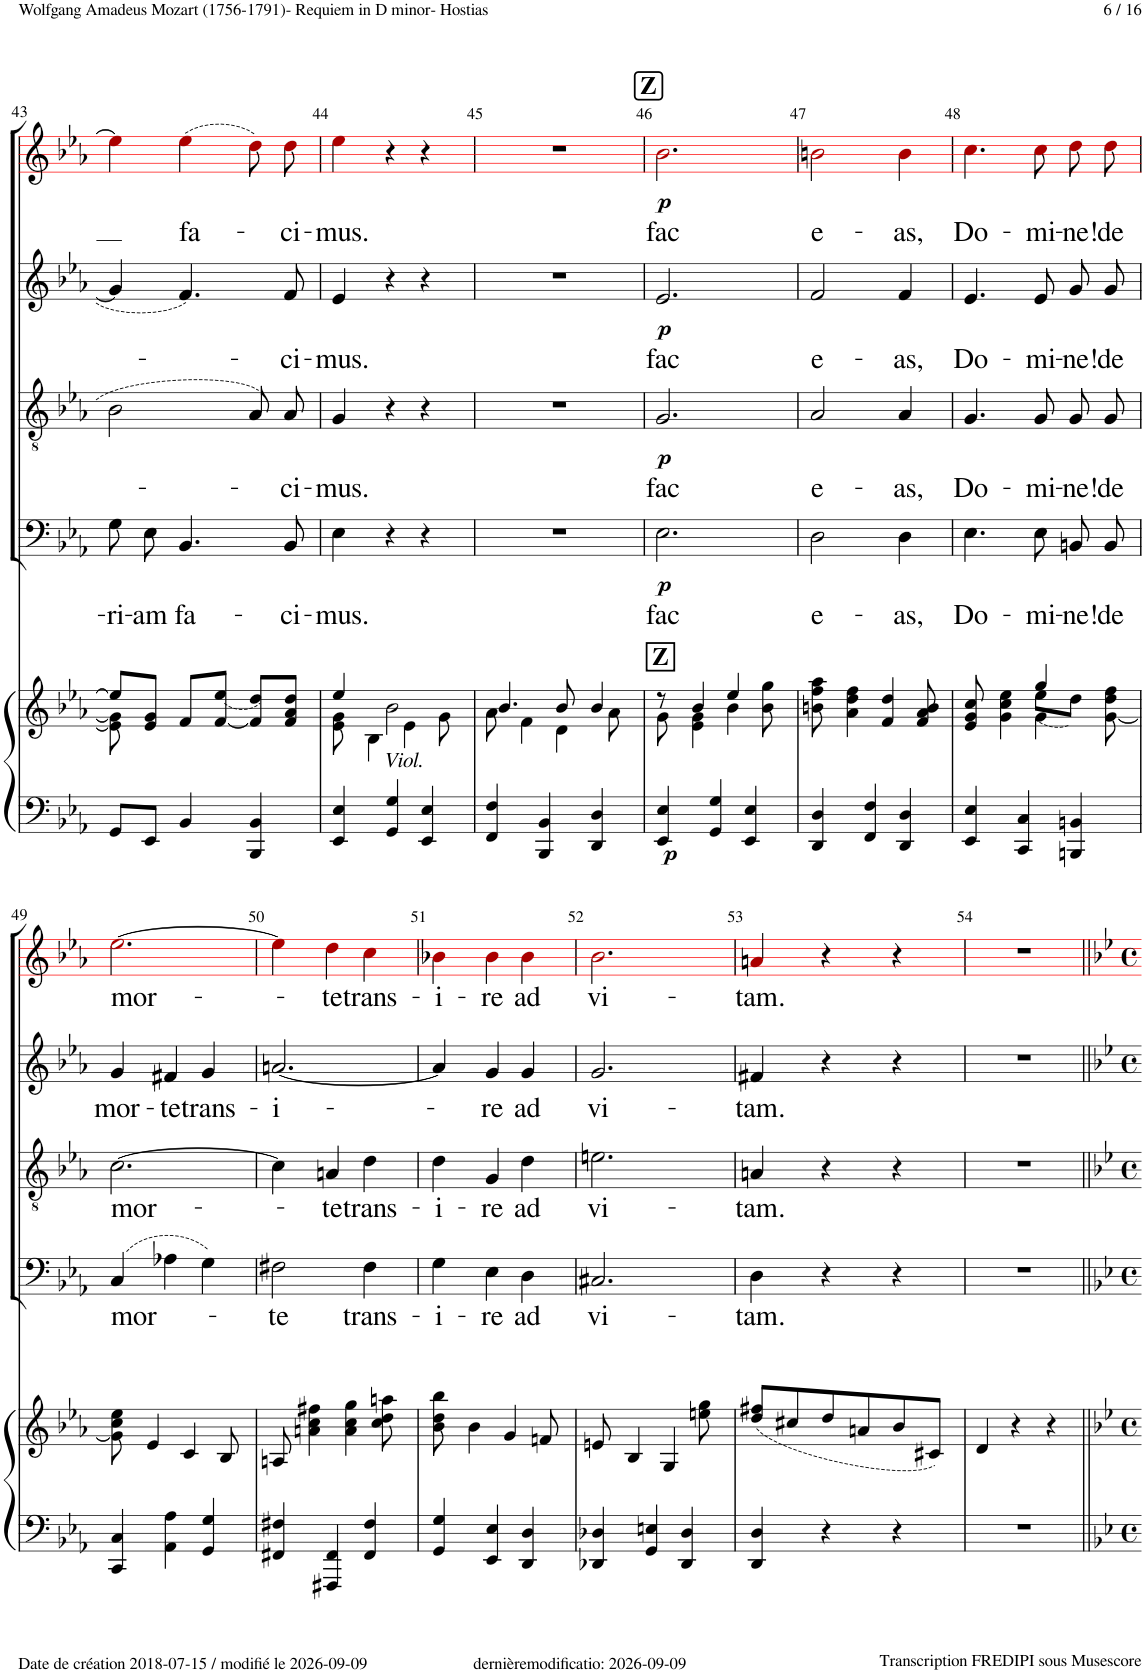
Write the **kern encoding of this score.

**kern	**kern	**dynam	**kern	**text	**dynam	**kern	**text	**dynam	**kern	**text	**dynam	**kern	**text	**dynam
*part5	*part5	*part5	*part4	*part4	*part4	*part3	*part3	*part3	*part2	*part2	*part2	*part1	*part1	*part1
*staff6	*staff5	*staff5/6	*staff4	*staff4	*staff4	*staff3	*staff3	*staff3	*staff2	*staff2	*staff2	*staff1	*staff1	*staff1
*I"Piano	*	*	*I"Bass	*	*	*I"Tenor	*	*	*I"Alto	*	*	*I"Soprano	*	*
*I'Pno	*	*	*	*	*	*	*	*	*	*	*	*	*	*
!!LO:PB:g=z
*clefF4	*clefG2	*	*clefF4	*	*	*clefGv2	*	*	*clefG2	*	*	*clefG2	*	*
*	*	*	*	*	*	*	*	*	*	*	*	*ITrd1c2	*	*
*k[b-e-a-]	*k[b-e-a-]	*	*k[b-e-a-]	*	*	*k[b-e-a-]	*	*	*k[b-e-a-]	*	*	*k[b-e-a-]	*	*
*M3/4	*M3/4	*	*M3/4	*	*	*M3/4	*	*	*M3/4	*	*	*M3/4	*	*
=43	=43	=43	=43	=43	=43	=43	=43	=43	=43	=43	=43	=43	=43	=43
*	*^	*	*	*	*	*	*	*	*	*	*	*	*	*
!	!	!	!	!	!LO:LY:b	!	!	!	!	!	!	!	!	!	!
8GG/L	8ee-/L]	8e-\] 8g\]	.	8G!\L	-ri-	.	2B-!\	.	.	4g!/]	.	.	4ee-!i\]	.	.
!	!	!	!	!	!LO:LY:b	!	!	!	!	!	!	!	!	!	!
8EE-/J	8e-/ 8g/J	2ryy	.	8E-!\J	-am	.	.	.	.	.	.	.	.	.	.
!	!	!	!	!	!LO:LY:b	!	!	!	!	!	!	!	!	!LO:LY:b	!
4BB-/	8f/L	.	.	4.BB-!/	fa-	.	.	.	.	4.f!/	.	.	(4ee-!i\	fa-	.
.	([8f/ 8ee-/J	.	.	.	.	.	.	.	.	.	.	.	.	.	.
4BBB-/ 4BB-/	8f/] 8dd/L)	.	.	.	.	.	8A-!/L	.	.	.	.	.	8dd!i\L)	.	.
!	!	!	!	!	!LO:LY:b	!	!	!LO:LY:b	!	!	!LO:LY:b	!	!	!LO:LY:b	!
.	8f/ 8a-/ 8dd/J	8ryy	.	8BB-!/	-ci-	.	8A-!/J	-ci-	.	8f!/	-ci-	.	8dd!i\J	-ci-	.
=44	=44	=44	=44	=44	=44	=44	=44	=44	=44	=44	=44	=44	=44	=44	=44
!	!	!	!	!	!LO:LY:b	!	!	!LO:LY:b	!	!	!LO:LY:b	!	!	!LO:LY:b	!
4EE-/ 4E-/	4ee-/	8e-\ 8g\	.	4E-!\	-mus.	.	4G!/	-mus.	.	4e-!/	-mus.	.	4ee-!i\	-mus.	.
.	.	4B-\	.	.	.	.	.	.	.	.	.	.	.	.	.
!	!LO:TX:b:i:t=Viol.	!	!	!	!	!	!	!	!	!	!	!	!	!	!
4GG/ 4G/	2b-\	.	.	4r	.	.	4r	.	.	4r	.	.	4r	.	.
.	.	4e-\	.	.	.	.	.	.	.	.	.	.	.	.	.
4EE-/ 4E-/	.	.	.	4r	.	.	4r	.	.	4r	.	.	4r	.	.
.	.	8g\	.	.	.	.	.	.	.	.	.	.	.	.	.
=45	=45	=45	=45	=45	=45	=45	=45	=45	=45	=45	=45	=45	=45	=45	=45
4FF/ 4F/	4.b-/	8a-\	.	2.r	.	.	2.r	.	.	2.r	.	.	2.r	.	.
.	.	4f\	.	.	.	.	.	.	.	.	.	.	.	.	.
4BBB-/ 4BB-/	.	.	.	.	.	.	.	.	.	.	.	.	.	.	.
.	8b-/	4d\	.	.	.	.	.	.	.	.	.	.	.	.	.
4DD/ 4D/	4b-/	.	.	.	.	.	.	.	.	.	.	.	.	.	.
.	.	8a-\	.	.	.	.	.	.	.	.	.	.	.	.	.
!!LO:REH:place=s1:a:B:cj:fs=14:t=Z
=46	=46	=46	=46	=46	=46	=46	=46	=46	=46	=46	=46	=46	=46	=46	=46
!	!LO:TX:a:B:t=Z	!	!	!	!	!	!	!	!	!	!	!	!	!	!
!	!	!	!LO:DY:b=2	!	!LO:LY:b	!LO:DY:b	!	!LO:LY:b	!LO:DY:b	!	!LO:LY:b	!LO:DY:b	!	!LO:LY:b	!LO:DY:b
4EE-/ 4E-/	8r	8g\	p	2.E-!\	fac	p	2.G!/	fac	p	2.e-!/	fac	p	2.b-!i\	fac	p
.	4b-/	4e-\ 4g\	.	.	.	.	.	.	.	.	.	.	.	.	.
4GG/ 4G/	.	.	.	.	.	.	.	.	.	.	.	.	.	.	.
.	4ee-/	4b-\	.	.	.	.	.	.	.	.	.	.	.	.	.
4EE-/ 4E-/	.	.	.	.	.	.	.	.	.	.	.	.	.	.	.
.	8b-\ 8gg\	8ryy	.	.	.	.	.	.	.	.	.	.	.	.	.
=47	=47	=47	=47	=47	=47	=47	=47	=47	=47	=47	=47	=47	=47	=47	=47
!	!	!	!	!	!LO:LY:b	!	!	!LO:LY:b	!	!	!LO:LY:b	!	!	!LO:LY:b	!
*	*v	*v	*	*	*	*	*	*	*	*	*	*	*	*	*
4DD/ 4D/	8bn\ 8ff\ 8aa-\	.	2D!\	e-	.	2A-!/	e-	.	2f!/	e-	.	2bn!i\	e-	.
.	4a-\ 4dd\ 4ff\	.	.	.	.	.	.	.	.	.	.	.	.	.
4FF/ 4F/	.	.	.	.	.	.	.	.	.	.	.	.	.	.
.	4f/ 4dd/	.	.	.	.	.	.	.	.	.	.	.	.	.
!	!	!	!	!LO:LY:b	!	!	!LO:LY:b	!	!	!LO:LY:b	!	!	!LO:LY:b	!
4DD/ 4D/	.	.	4D'~!\	-as,	.	4A-'~!/	-as,	.	4f'~!/	-as,	.	4b'~!i\	-as,	.
.	8f/ 8a-/ 8b/	.	.	.	.	.	.	.	.	.	.	.	.	.
=48	=48	=48	=48	=48	=48	=48	=48	=48	=48	=48	=48	=48	=48	=48
*	*^	*	*	*	*	*	*	*	*	*	*	*	*	*
*	*	*^	*	*	*	*	*	*	*	*	*	*	*	*	*
!	!	!	!	!	!	!LO:LY:b	!	!	!LO:LY:b	!	!	!LO:LY:b	!	!	!LO:LY:b	!
4EE-/ 4E-/	8e-/ 8g/ 8cc/	4.ryy	4.ryy	.	4.E-!\	Do-	.	4.G!/	Do-	.	4.e-!/	Do-	.	4.cc!i\	Do-	.
.	4g\ 4cc\ 4ee-\	.	.	.	.	.	.	.	.	.	.	.	.	.	.	.
4CC/ 4C/	.	.	.	.	.	.	.	.	.	.	.	.	.	.	.	.
!	!	!	!	!	!	!LO:LY:b	!	!	!LO:LY:b	!	!	!LO:LY:b	!	!	!LO:LY:b	!
.	4gg/	(8ee-\L	4g\	.	8E-!\	-mi-	.	8G!/	-mi-	.	8e-!/	-mi-	.	8cc!i\	-mi-	.
!	!	!	!	!	!	!LO:LY:b	!	!	!LO:LY:b	!	!	!LO:LY:b	!	!	!LO:LY:b	!
4BBBn/ 4BBn/	.	8dd\J)	.	.	8BBn'~!/L	-ne!	.	8G'~!/L	-ne!	.	8g'~!/L	-ne!	.	8dd'~!i\L	-ne!	.
!	!	!	!	!	!	!LO:LY:b	!	!	!LO:LY:b	!	!	!LO:LY:b	!	!	!LO:LY:b	!
.	[8g\ 8dd\ 8ff\	8ryy	8ryy	.	8BB!/J	de	.	8G!/J	de	.	8g!/J	de	.	8dd!i\J	de	.
!!LO:LB:g=z
=49	=49	=49	=49	=49	=49	=49	=49	=49	=49	=49	=49	=49	=49	=49	=49	=49
!	!	!	!	!	!	!LO:LY:b	!	!	!LO:LY:b	!	!	!LO:LY:b	!	!	!LO:LY:b	!
*	*v	*v	*v	*	*	*	*	*	*	*	*	*	*	*	*	*
4CC/ 4C/	8g\] 8cc\ 8ee-\	.	(4C!/	mor-	.	[2.c!\	mor-	.	4g!/	mor-	.	[2.ee-!i\	mor-	.
.	4e-/	.	.	.	.	.	.	.	.	.	.	.	.	.
!	!	!	!	!	!	!	!	!	!	!LO:LY:b	!	!	!	!
4AA-\ 4A-\	.	.	4A-X!\	.	.	.	.	.	4f#X!/	-te	.	.	.	.
.	4c/	.	.	.	.	.	.	.	.	.	.	.	.	.
!	!	!	!	!	!	!	!	!	!	!LO:LY:b	!	!	!	!
4GG/ 4G/	.	.	4G!\)	.	.	.	.	.	4g!/	trans-	.	.	.	.
.	8B-/	.	.	.	.	.	.	.	.	.	.	.	.	.
=50	=50	=50	=50	=50	=50	=50	=50	=50	=50	=50	=50	=50	=50	=50
!	!	!	!	!LO:LY:b	!	!	!	!	!	!LO:LY:b	!	!	!	!
4FF#X/ 4F#X/	8An/	.	2F#X!\	-te	.	4c!\]	.	.	[2.an!/	-i-	.	4ee-!i\]	.	.
.	4an\ 4cc\ 4ff#X\	.	.	.	.	.	.	.	.	.	.	.	.	.
!	!	!	!	!	!	!	!LO:LY:b	!	!	!	!	!	!LO:LY:b	!
4FFF#X/ 4FF#/	.	.	.	.	.	4An!/	-te	.	.	.	.	4dd!i\	-te	.
.	4a\ 4cc\ 4gg\	.	.	.	.	.	.	.	.	.	.	.	.	.
!	!	!	!	!LO:LY:b	!	!	!LO:LY:b	!	!	!	!	!	!LO:LY:b	!
4FF#/ 4F#/	.	.	4F#!\	trans-	.	4d!\	trans-	.	.	.	.	4cc!i\	trans-	.
.	8cc\ 8dd\ 8aan\	.	.	.	.	.	.	.	.	.	.	.	.	.
=51	=51	=51	=51	=51	=51	=51	=51	=51	=51	=51	=51	=51	=51	=51
!	!	!	!	!LO:LY:b	!	!	!LO:LY:b	!	!	!	!	!	!LO:LY:b	!
4GG/ 4G/	8b-\ 8dd\ 8bb-\	.	4G!\	-i-	.	4d!\	-i-	.	4a!/]	.	.	4b-X!i\	-i-	.
.	4b-\	.	.	.	.	.	.	.	.	.	.	.	.	.
!	!	!	!	!LO:LY:b	!	!	!LO:LY:b	!	!	!LO:LY:b	!	!	!LO:LY:b	!
4EE-/ 4E-/	.	.	4E-!\	-re	.	4G!/	-re	.	4g!/	-re	.	4b-!i\	-re	.
.	4g/	.	.	.	.	.	.	.	.	.	.	.	.	.
!	!	!	!	!LO:LY:b	!	!	!LO:LY:b	!	!	!LO:LY:b	!	!	!LO:LY:b	!
4DD/ 4D/	.	.	4D!\	ad	.	4d!\	ad	.	4g!/	ad	.	4b-!i\	ad	.
.	8fn/	.	.	.	.	.	.	.	.	.	.	.	.	.
=52	=52	=52	=52	=52	=52	=52	=52	=52	=52	=52	=52	=52	=52	=52
!	!	!	!	!LO:LY:b	!	!	!LO:LY:b	!	!	!LO:LY:b	!	!	!LO:LY:b	!
4DD-X/ 4D-X/	8en/	.	2.C#X!/	vi-	.	2.en!\	vi-	.	2.g!/	vi-	.	2.b-!i\	vi-	.
.	4B-/	.	.	.	.	.	.	.	.	.	.	.	.	.
4GG/ 4En/	.	.	.	.	.	.	.	.	.	.	.	.	.	.
.	4G/	.	.	.	.	.	.	.	.	.	.	.	.	.
4DD-/ 4D-/	.	.	.	.	.	.	.	.	.	.	.	.	.	.
.	8een\ 8gg\	.	.	.	.	.	.	.	.	.	.	.	.	.
=53	=53	=53	=53	=53	=53	=53	=53	=53	=53	=53	=53	=53	=53	=53
!	!	!	!	!LO:LY:b	!	!	!LO:LY:b	!	!	!LO:LY:b	!	!	!LO:LY:b	!
4DD/ 4D/	(8dd/ 8ff#X/L	.	4D!\	-tam.	.	4An!/	-tam.	.	4f#X!/	-tam.	.	4an!i/	-tam.	.
.	8cc#X/	.	.	.	.	.	.	.	.	.	.	.	.	.
4r	8dd/	.	4r	.	.	4r	.	.	4r	.	.	4r	.	.
.	8an/	.	.	.	.	.	.	.	.	.	.	.	.	.
4r	8b-/	.	4r	.	.	4r	.	.	4r	.	.	4r	.	.
.	8c#X/J)	.	.	.	.	.	.	.	.	.	.	.	.	.
=54	=54	=54	=54	=54	=54	=54	=54	=54	=54	=54	=54	=54	=54	=54
2.r	4d/	.	2.r;<	.	.	2.r;<	.	.	2.r;<	.	.	2.r;<	.	.
.	4r	.	.	.	.	.	.	.	.	.	.	.	.	.
.	4r;<	.	.	.	.	.	.	.	.	.	.	.	.	.
=||	=||	=||	=||	=||	=||	=||	=||	=||	=||	=||	=||	=||	=||	=||
*-	*-	*-	*-	*-	*-	*-	*-	*-	*-	*-	*-	*-	*-	*-
